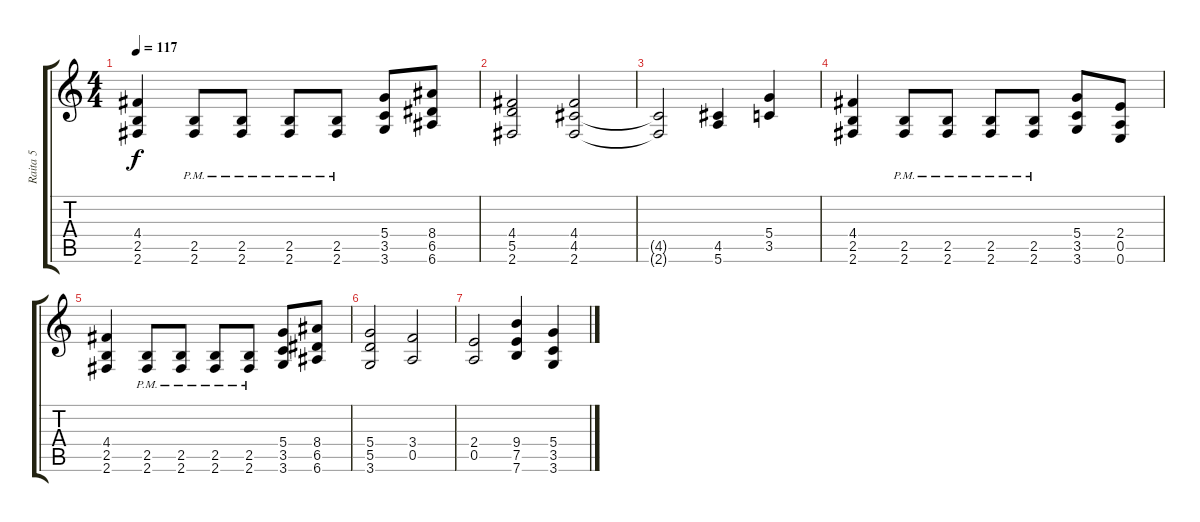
\track ("Raita 5" "Raita 5") {instrument distortionguitar}
\staff {score tabs}
\tuning (E4 B3 G3 D3 A2 E2) {hide}
\ts (4 4)
\tempo 117
\clef g2
\ks c
(4.4 2.5 2.6).4{dy f} (2.5{pm} 2.6{pm}).8 (2.5{pm} 2.6{pm}).8 (2.5{pm} 2.6{pm}).8 (2.5{pm} 2.6{pm}).8 (5.4 3.5 3.6).8 (8.4 6.5 6.6).8 |
(4.4 5.5 2.6).2 (4.4 4.5 2.6).2 |
(4.5{t} 2.6{t}).2 (4.5 5.6).4 (5.4 3.5).4 |
(4.4 2.5 2.6).4 (2.5{pm} 2.6{pm}).8 (2.5{pm} 2.6{pm}).8 (2.5{pm} 2.6{pm}).8 (2.5{pm} 2.6{pm}).8 (5.4 3.5 3.6).8 (2.4 0.5 0.6).8 |
(4.4 2.5 2.6).4 (2.5{pm} 2.6{pm}).8 (2.5{pm} 2.6{pm}).8 (2.5{pm} 2.6{pm}).8 (2.5{pm} 2.6{pm}).8 (5.4 3.5 3.6).8 (8.4 6.5 6.6).8 |
(5.4 5.5 3.6).2 (3.4 0.5).2 |
(2.4 0.5).2 (9.4 7.5 7.6).4 (5.4 3.5 3.6).4
